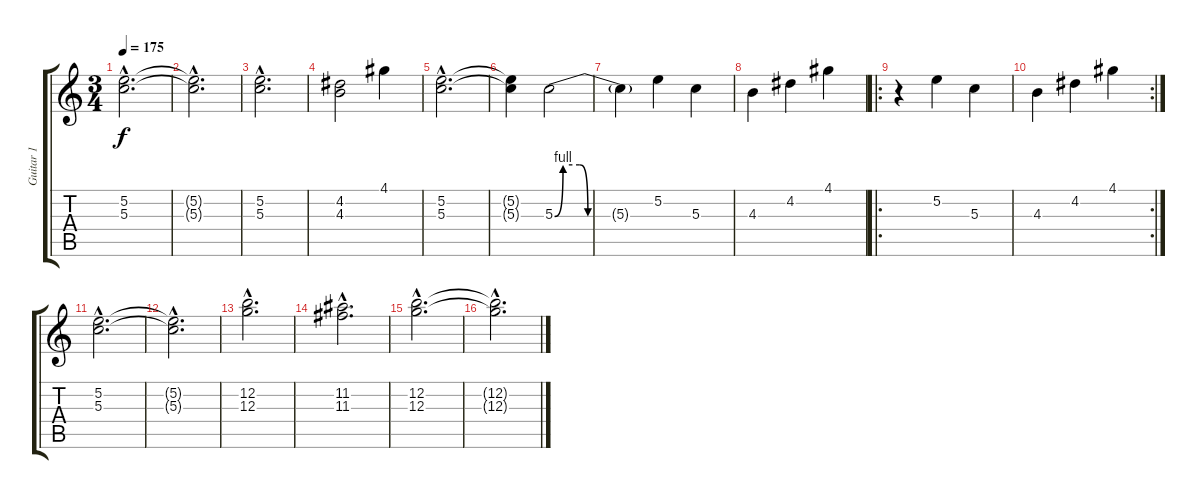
\track ("Guitar 1" "Guitar 1") {instrument electricguitarclean}
\staff {score tabs}
\tuning (E4 B3 G3 D3 A2 E2) {hide}
\ts (3 4)
\tempo 175
\clef g2
\ks c
(5.2{hac} 5.3{hac}).2{d dy f} |
(5.2{hac t} 5.3{hac t}).2{d} |
(5.2{hac} 5.3{hac}).2{d} |
(4.2 4.3).2 4.1.4 |
(5.2{hac} 5.3{hac}).2{d} |
(5.2{t} 5.3{t}).4 5.3{be (custom 0 0 5 4 15 4 20 0 30 0 45 0 60 0)}.2 |
5.3{t}.4 5.2.4 5.3.4 |
4.3.4 4.2.4 4.1.4 |
\ro
r.4 5.2.4 5.3.4 |
\rc 2
4.3.4 4.2.4 4.1.4 |
(5.2{hac} 5.3{hac}).2{d} |
(5.2{hac t} 5.3{hac t}).2{d} |
(12.2{hac} 12.3{hac}).2{d} |
(11.2{hac} 11.3{hac}).2{d} |
(12.2{hac} 12.3{hac}).2{d} |
(12.2{hac t} 12.3{hac t}).2{d}
